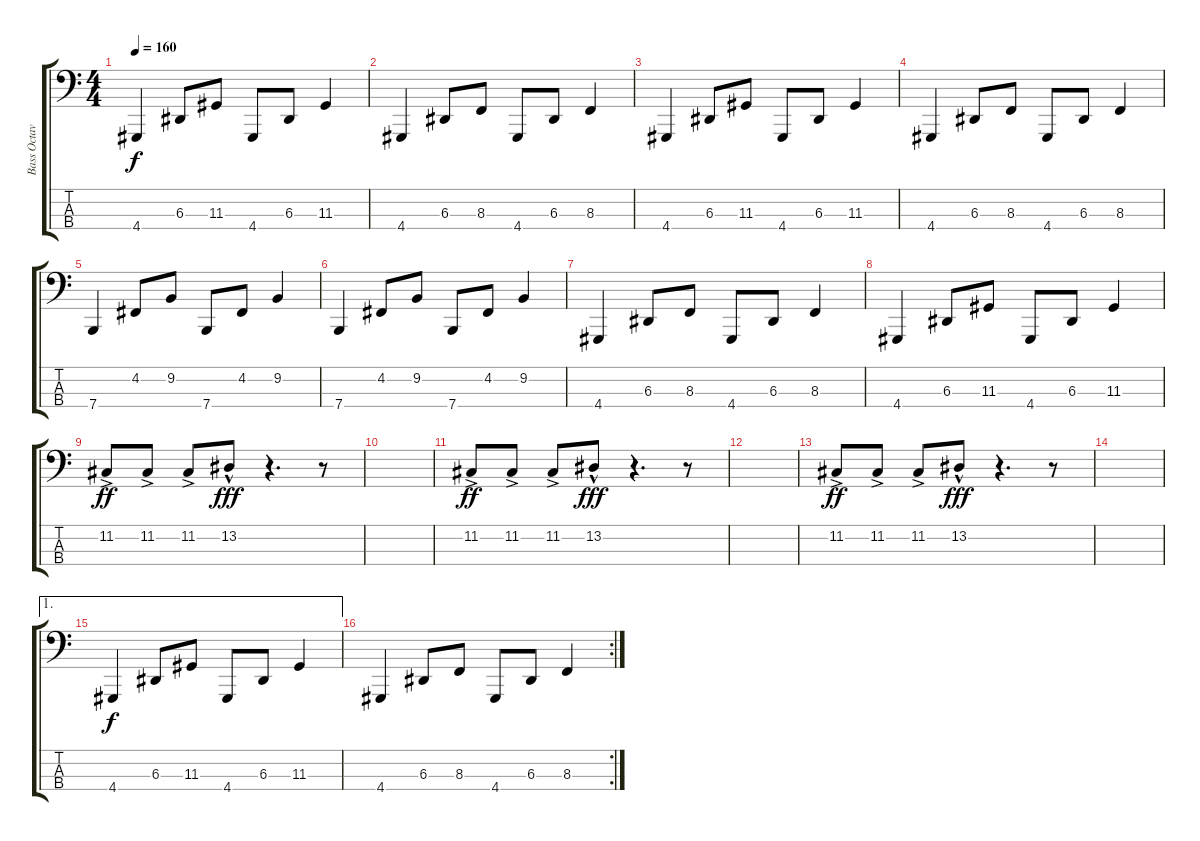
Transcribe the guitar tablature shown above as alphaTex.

\track ("Bass Octave" "Bass Octav") {instrument acousticgrandpiano}
\staff {score tabs}
\tuning (G2 D2 A1 E1) {hide}
\ts (4 4)
\tempo 160
\clef f4
\ks c
4.4.4{dy f} 6.3.8 11.3.8 4.4.8 6.3.8 11.3.4 |
4.4.4 6.3.8 8.3.8 4.4.8 6.3.8 8.3.4 |
4.4.4 6.3.8 11.3.8 4.4.8 6.3.8 11.3.4 |
4.4.4 6.3.8 8.3.8 4.4.8 6.3.8 8.3.4 |
7.4.4 4.2.8 9.2.8 7.4.8 4.2.8 9.2.4 |
7.4.4 4.2.8 9.2.8 7.4.8 4.2.8 9.2.4 |
4.4.4 6.3.8 8.3.8 4.4.8 6.3.8 8.3.4 |
4.4.4 6.3.8 11.3.8 4.4.8 6.3.8 11.3.4 |
11.2{ac}.8{dy ff} 11.2{ac}.8 11.2{ac}.8 13.2{hac}.8{dy fff} r.4{d} r.8 |
|
11.2{ac}.8{dy ff} 11.2{ac}.8 11.2{ac}.8 13.2{hac}.8{dy fff} r.4{d} r.8 |
|
11.2{ac}.8{dy ff} 11.2{ac}.8 11.2{ac}.8 13.2{hac}.8{dy fff} r.4{d} r.8 |
|
\ae 1
4.4.4{dy f} 6.3.8 11.3.8 4.4.8 6.3.8 11.3.4 |
\rc 2
4.4.4 6.3.8 8.3.8 4.4.8 6.3.8 8.3.4
